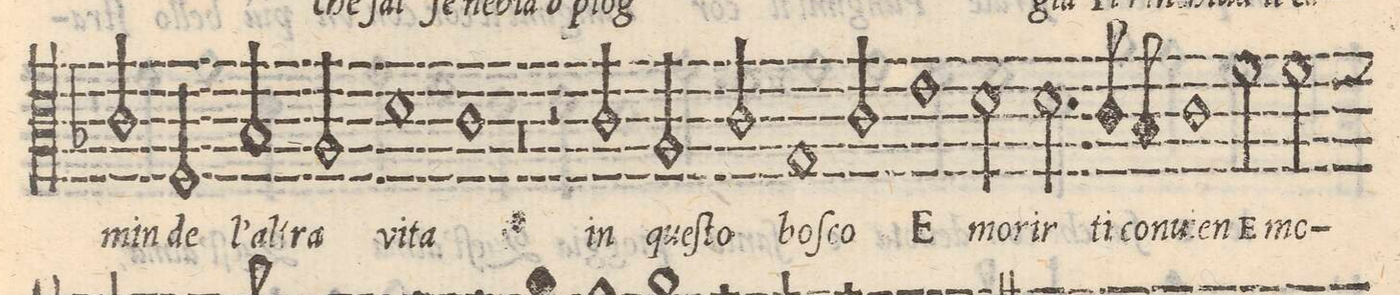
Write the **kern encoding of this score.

**kern	**text
*I"TENORE	*
*clefC3	*
*k[b-]	*
*met(c)	*
*M2/1	*
2c/	-min
2F/	de
2B-y/	l'al-
2A/	-tra
=29-	=29-
1d\	vi-
1c\	-ta
=30-	=30-
0r	.
=31-	=31-
2r	.
2c/	in
2A/	queſ-
2c/	-to
=32-	=32-
1G/	boſ-
2c/	-co
1eny\	E
=33-	=33-
2d\	mo-
2.d\	-rir
8c/	ti-
8B-/	-con-
=34-	=34-
1c\	-uien
2f\	E
2f\	mo-
=35-	=35-
*-	*-
